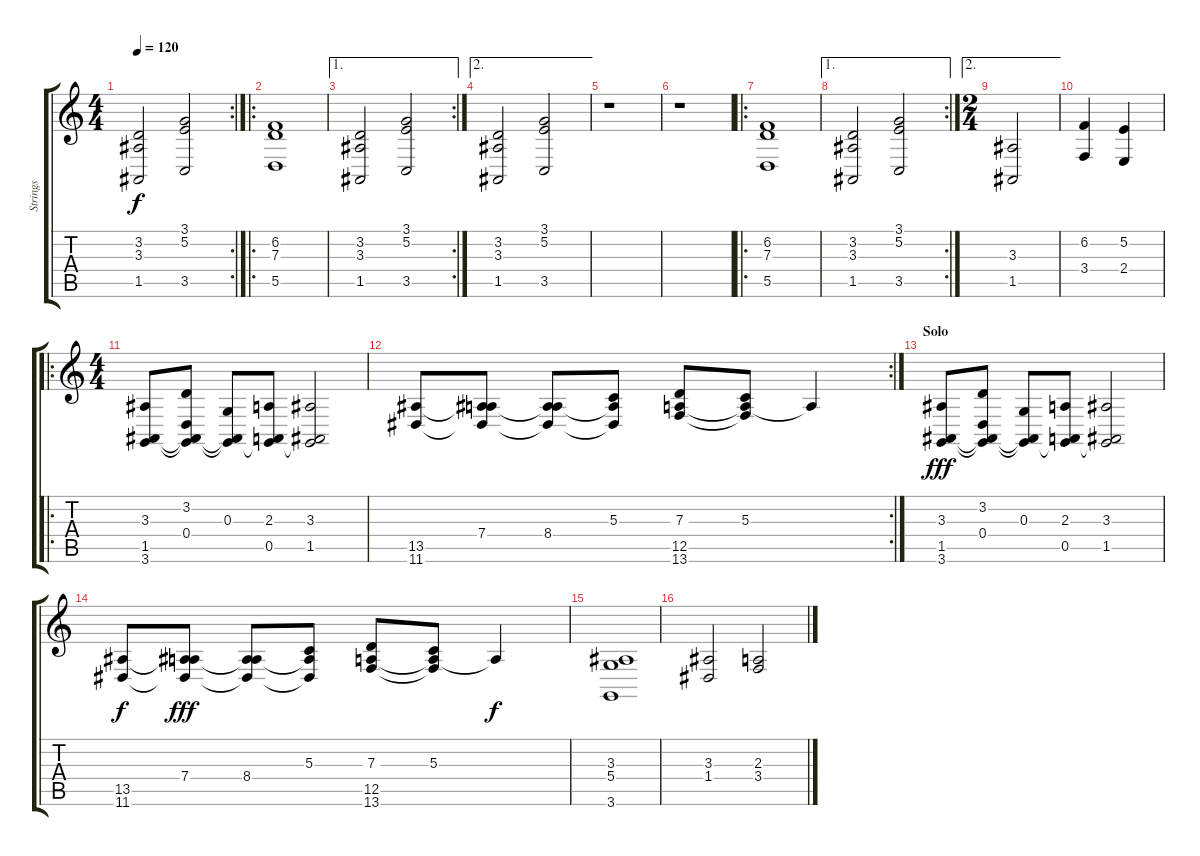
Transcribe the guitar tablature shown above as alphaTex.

\track ("Strings" "Strings") {instrument synthstrings2}
\staff {score tabs}
\tuning (E4 B3 G3 D3 A2 E2) {hide}
\rc 2
\ts (4 4)
\tempo 120
\clef g2
\ks c
(3.2 3.3 1.5).2{dy f} (3.1 5.2 3.5).2 |
\ro
(6.2 7.3 5.5).1 |
\ae 1
\rc 2
(3.2 3.3 1.5).2 (3.1 5.2 3.5).2 |
\ae 2
(3.2 3.3 1.5).2 (3.1 5.2 3.5).2 |
r.1 |
r.1 |
\ro
(6.2 7.3 5.5).1 |
\ae 1
\rc 2
(3.2 3.3 1.5).2 (3.1 5.2 3.5).2 |
\ae 2
\ts (2 4)
(3.3 1.5).2 |
(6.2 3.4).4 (5.2 2.4).4 |
\ro
\ts (4 4)
(3.3 1.5 3.6).8 (3.2 0.4 1.5{t} 3.6{t}).8 (0.3 1.5{t} 3.6{t}).8 (2.3 0.5 3.6{t}).8 (3.3 1.5 3.6{t}).2 |
\rc 2
(13.5 11.6).8 (7.4 13.5{t} 11.6{t}).8 (8.4 13.5{t} 11.6{t}).8 (5.3 13.5{t} 11.6{t}).8 (7.3 12.5 13.6).8 (5.3 12.5{t} 13.6{t}).8 12.5{t}.4 |
\section ("" "Solo")
(3.3 1.5 3.6).8{dy fff} (3.2 0.4 1.5{t} 3.6{t}).8 (0.3 1.5{t} 3.6{t}).8 (2.3 0.5 3.6{t}).8 (3.3 1.5 3.6{t}).2 |
(13.5 11.6).8{dy f} (7.4 13.5{t} 11.6{t}).8{dy fff} (8.4 13.5{t} 11.6{t}).8 (5.3 13.5{t} 11.6{t}).8 (7.3 12.5 13.6).8 (5.3 12.5{t} 13.6{t}).8 12.5{t}.4{dy f} |
(3.3 5.4 3.6).1 |
(3.3 1.4).2 (2.3 3.4).2
